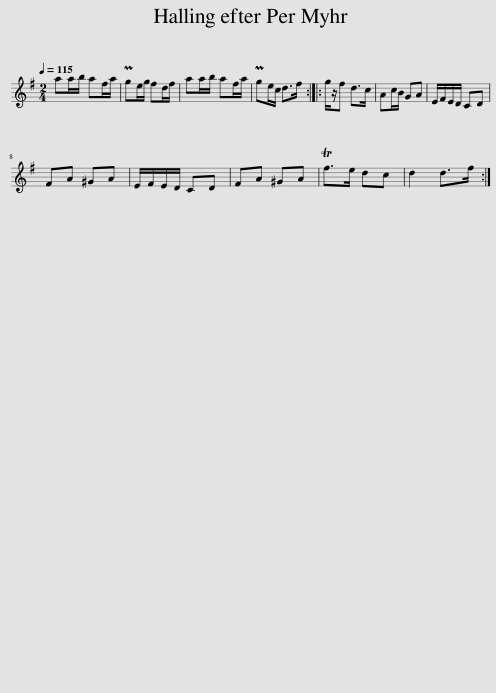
X:1
L:1/8
Q:1/4=115
M:2/4
I:linebreak $
K:G
V:1 treble
V:1
 aa/b/ af/a/ | Pge/g/ fd/f/ | aa/b/ af/a/ | Pge/c/ d>f :: g/z/f d>c | %5
 Ac/B/ GA | E/F/E/D/ CD |$ FA ^GA | E/F/E/D/ CD | FA ^GA | %10
 Tf>e dc | d2 d>f :| %12
